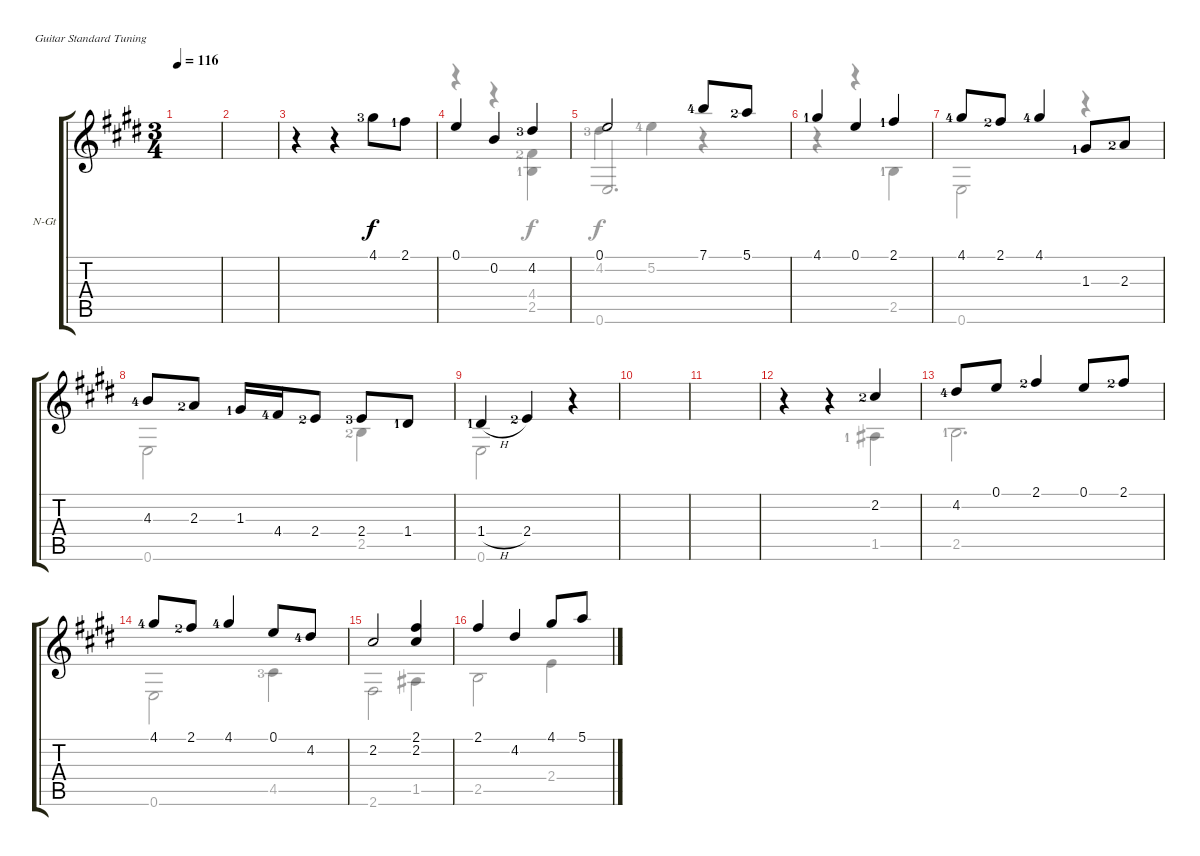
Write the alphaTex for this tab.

\bracketExtendMode groupsimilarinstruments
\firstSystemTrackNameOrientation horizontal
\otherSystemsTrackNameOrientation horizontal
\track ("Nylon Guitar" "N-Gt") {instrument acousticguitarnylon}
\staff {score tabs}
\tuning (E4 B3 G3 D3 A2 E2)
\voice
\ts (3 4)
\ac
\tempo 116
\clef g2
\ks c#minor
|
|
r.4 r.4 4.1{lf 4}.8 2.1{lf 2}.8 |
0.1.4 0.2.4 4.2{lf 4}.4 |
0.1.2 7.1{lf 5}.8 5.1{lf 3}.8 |
4.1{lf 2}.4 0.1.4 2.1{lf 2}.4 |
4.1{lf 5}.8 2.1{lf 3}.8 4.1{lf 5}.4 1.3{lf 2}.8 2.3{lf 3}.8 |
4.3{lf 5}.8 2.3{lf 3}.8 1.3{lf 2}.16 4.4{lf 5}.16 2.4{lf 3}.8 2.4{lf 4}.8 1.4{lf 2}.8 |
1.4{h lf 2}.4 2.4{lf 3}.4 r.4 |
|
|
r.4 r.4 2.2{lf 3}.4 |
4.2{lf 5}.8 0.1.8 2.1{lf 3}.4 0.1.8 2.1{lf 3}.8 |
4.1{lf 5}.8 2.1{lf 3}.8 4.1{lf 5}.4 0.1.8 4.2{lf 5}.8 |
2.2.2 (2.1 2.2).4 |
2.1.4 4.2.4 4.1.8 5.1.8
\voice
\clef g2
\ottava regular
\simile none
\ks c#minor
|
|
|
r.4 r.4 (2.5{lf 2} 4.4{lf 3}).4 |
0.6.2{d beam invert} |
r.4 r.4 2.5{lf 2}.4 |
0.6.2 r.4 |
0.6.2 2.5{lf 3}.4 |
0.6.2 r.4 |
|
|
r.4 r.4 1.5{lf 2}.4 |
2.5{lf 2}.2{d} |
0.6.2 4.5{lf 4}.4 |
2.6.2 1.5.4 |
2.5.2 2.4.4
\voice
\clef g2
\ottava regular
\simile none
\ks c#minor
|
|
|
|
4.2{lf 4}.4 5.2{lf 5}.4 r.4 |
|
|
|
|
|
|
|
|
|
|
